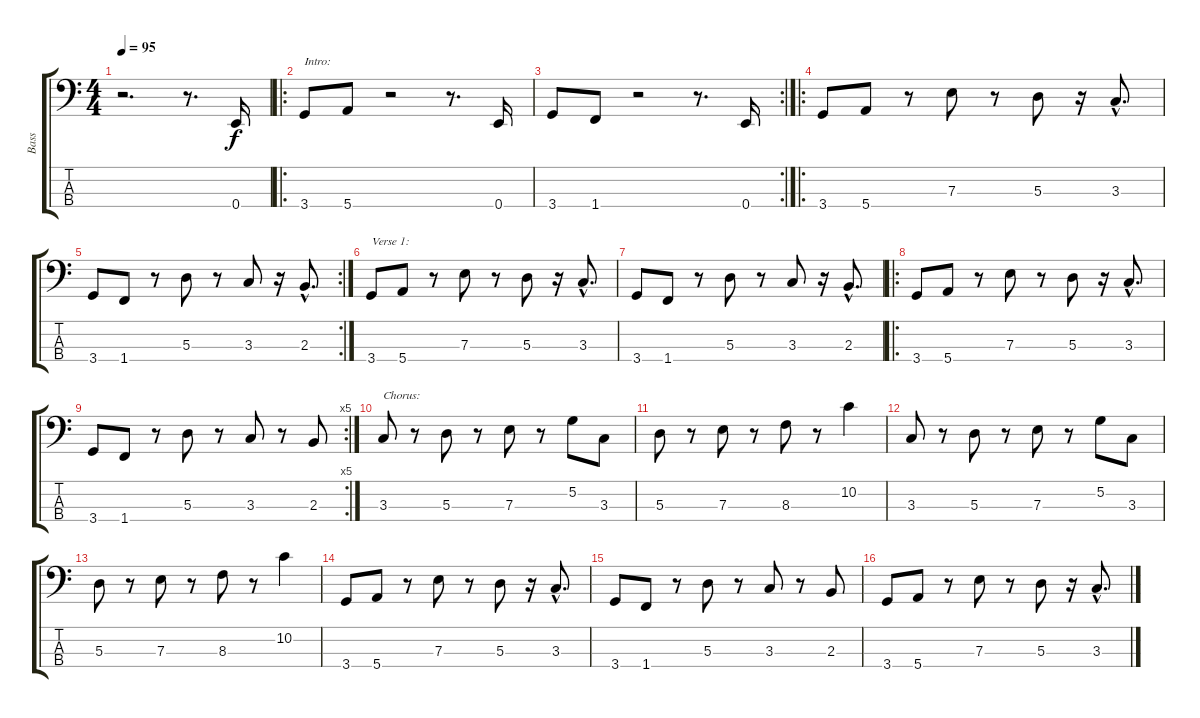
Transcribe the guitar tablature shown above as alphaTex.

\track ("Bass" "Bass") {instrument electricbassfinger}
\staff {score tabs}
\tuning (G2 D2 A1 E1) {hide}
\ts (4 4)
\tempo 95
\clef f4
\ks c
r.2{d dy f instrument electricbassfinger} r.8{d} 0.4.16 |
\ro
3.4.8{txt "Intro:"} 5.4.8 r.2 r.8{d} 0.4.16 |
\rc 2
3.4.8 1.4.8 r.2 r.8{d} 0.4.16 |
\ro
3.4.8 5.4.8 r.8 7.3.8 r.8 5.3.8 r.16 3.3{hac}.8{d} |
\rc 2
3.4.8 1.4.8 r.8 5.3.8 r.8 3.3.8 r.16 2.3{hac}.8{d} |
3.4.8{txt "Verse 1:"} 5.4.8 r.8 7.3.8 r.8 5.3.8 r.16 3.3{hac}.8{d} |
3.4.8 1.4.8 r.8 5.3.8 r.8 3.3.8 r.16 2.3{hac}.8{d} |
\ro
3.4.8 5.4.8 r.8 7.3.8 r.8 5.3.8 r.16 3.3{hac}.8{d} |
\rc 5
3.4.8 1.4.8 r.8 5.3.8 r.8 3.3.8 r.8 2.3.8 |
3.3.8{txt "Chorus:"} r.8 5.3.8 r.8 7.3.8 r.8 5.2.8 3.3.8 |
5.3.8 r.8 7.3.8 r.8 8.3.8 r.8 10.2.4 |
3.3.8 r.8 5.3.8 r.8 7.3.8 r.8 5.2.8 3.3.8 |
5.3.8 r.8 7.3.8 r.8 8.3.8 r.8 10.2.4 |
3.4.8 5.4.8 r.8 7.3.8 r.8 5.3.8 r.16 3.3{hac}.8{d} |
3.4.8 1.4.8 r.8 5.3.8 r.8 3.3.8 r.8 2.3.8 |
3.4.8 5.4.8 r.8 7.3.8 r.8 5.3.8 r.16 3.3{hac}.8{d}
